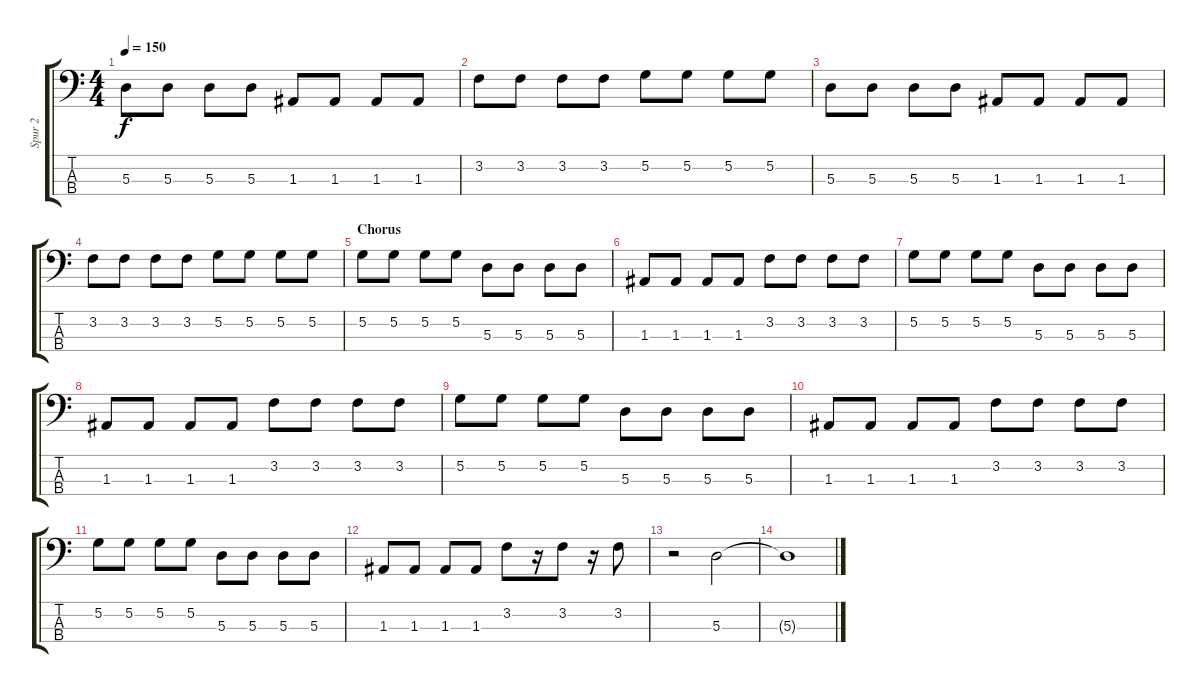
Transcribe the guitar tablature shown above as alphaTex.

\track ("Spur 2" "Spur 2") {instrument electricbassfinger}
\staff {score tabs}
\tuning (G2 D2 A1 E1) {hide}
\ts (4 4)
\tempo 150
\clef f4
\ks c
5.3.8{dy f} 5.3.8 5.3.8 5.3.8 1.3.8 1.3.8 1.3.8 1.3.8 |
3.2.8 3.2.8 3.2.8 3.2.8 5.2.8 5.2.8 5.2.8 5.2.8 |
5.3.8 5.3.8 5.3.8 5.3.8 1.3.8 1.3.8 1.3.8 1.3.8 |
3.2.8 3.2.8 3.2.8 3.2.8 5.2.8 5.2.8 5.2.8 5.2.8 |
\section ("" "Chorus")
5.2.8 5.2.8 5.2.8 5.2.8 5.3.8 5.3.8 5.3.8 5.3.8 |
1.3.8 1.3.8 1.3.8 1.3.8 3.2.8 3.2.8 3.2.8 3.2.8 |
5.2.8 5.2.8 5.2.8 5.2.8 5.3.8 5.3.8 5.3.8 5.3.8 |
1.3.8 1.3.8 1.3.8 1.3.8 3.2.8 3.2.8 3.2.8 3.2.8 |
5.2.8 5.2.8 5.2.8 5.2.8 5.3.8 5.3.8 5.3.8 5.3.8 |
1.3.8 1.3.8 1.3.8 1.3.8 3.2.8 3.2.8 3.2.8 3.2.8 |
5.2.8 5.2.8 5.2.8 5.2.8 5.3.8 5.3.8 5.3.8 5.3.8 |
1.3.8 1.3.8 1.3.8 1.3.8 3.2.8 r.16 3.2.8 r.16 3.2.8 |
r.2 5.3.2 |
5.3{t}.1
